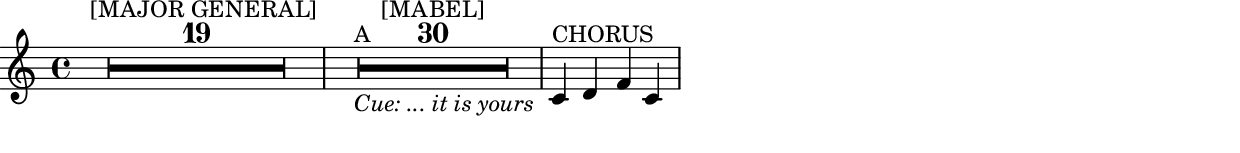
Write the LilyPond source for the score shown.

%% Generated by lilypond-book
%% Options: [exampleindent=10.16\mm,indent=0\mm,line-width=160\mm,paper-height=845.047\pt,paper-width=597.508\pt,papersize='(cons (* 597.508 pt) (* 845.047 pt))]
\include "lilypond-book-preamble.ly"


% ****************************************************************
% Start cut-&-pastable-section
% ****************************************************************

#(ly:set-option 'eps-box-padding 3.000000)



\paper {
  #(set-paper-size '(cons (* 597.508 pt) (* 845.047 pt)))
  indent = 0\mm
  line-width = 160\mm
  % offset the left padding, also add 1mm as lilypond creates cropped
  % images with a little space on the right
  line-width = #(- line-width (* mm  3.000000) (* mm 1))
}

\layout {
  
}




% ****************************************************************
% ly snippet:
% ****************************************************************
\sourcefilename "snippets/multi-measure-rest-markup.ly"
\sourcefileline 0
%% DO NOT EDIT this file manually; it was automatically
%% generated from the LilyPond Wiki
%% (https://wiki.lilypond.community).
%%
%% Make any changes in the Wiki itself, or in
%% `Documentation/snippets/new/`, then run
%% `scripts/auxiliar/makelsr.pl`.
%%
%% This file is in the public domain.

\version "2.24.0"

\header {
%% Translation of GIT committish: f11513f36c131dab18338d6a3a729e24a927150d
  texidocja = "
複数小節にまたがる休符に付加されるマークアップは、休符の上または下に@c
中央揃えされます。マークアップが長い場合であっても、休符が広げられることは@c
ありません。休符をマークアップに合わせて広げる場合は、休符の前に空の和音を@c
追加して、それにマークアップを付加してください。

このような方法で付加されたテキストは、空の和音が本来表示されるべき@c
場所に合わせて左揃えされます。@c
しかし、小節の長さをテキストに合わせるようにすれば、テキストが中央揃え@c
されたように見えます。
"
  doctitleja = "複数小節にまたがる休符にマークアップを付加する"

%% Translation of GIT committish: 2f3474d9af596d677ed5b7ce720ae4d0954a6b51
  texidocit = "
Il testo a margine di una pausa multipla viene centrato sopra o sotto
di essa.  Se il testo è lungo, la misura non si espanderà.  Per espandere
la pausa multipla in modo che si allinei col testo, conviene usare un accordo
vuoto con del testo attaccato prima della pausa multipla.

Il testo così attaccato a una nota spaziatrice viene allineato a sinistra della
posizione in cui la nota sarebbe posta nella misura, ma se la lunghezza della
misura è determinata dalla lunghezza del testo, il testo verrà centrato.

"
  doctitleit = "Testo a margine delle pause multiple"

%% Translation of GIT committish: 41a008e75e2fe29536406cdf0d71c32a4606f2b8
  texidocfr = "
Lorsque du texte est attaché à un silence multimesure, il sera centré
dans la mesure, au-dessus ou en dessous de la portée. Afin d'étirer la
mesure dans le cas où ce texte est relativement long, il suffit
d'insérer un accord vide auquel on attache le texte en question, avant
le silence multimesure. Le texte attaché à un silence invisible sera
aligné sur la gauche de là où serait positionnée la note dans la mesure.
Cependant, si la taille de la mesure est déterminée par la longueur du
texte, il apparaîtra comme centré.
"

  doctitlefr = "Ajout de texte à un silence multimesure"

%% Translation of GIT committish: b35da384a3367d8ee49a28f697c0ae8fb88b2e1e
  texidoces = "
Los elementos de marcado aplicados a un silencio multicompás se
centran encima o debajo de éste.  Los elementos de marcado extensos
que se adjuntan a silencios multicompás no producen la expansión del
compás.  Para expandir un silencio multicompás de forma que quepa todo
el marcado, utilice un acorde vacío con un marcado aplicado antes del
silencio multicompás.

El texto aplicado a un siencio sparador de esta forma se alinea por la
izquierda a la posición en que la nota estaría situada dentro del
compás, pero si la longitud del compás está determinada por la
longitud del texto, éste aparecerá centrado.

"
  doctitlees = "Marcado de silencios multicompás"

%% Translation of GIT committish: 0a868be38a775ecb1ef935b079000cebbc64de40
  texidocde = "Textbeschriftungen, die an Mehrtaktpausen gehängt wird,
wird über oder unter der Pause zentriert.  Lange Beschriftungen
lassen den Takt nicht breiter werden.  Um eine Mehrtaktpause einer
Beschriftung anzupassen, muss eine unsichtbare Pause mit der
Beschriftung direkt vor der Mehrtaktpause eingesetzt werden.

Man sollte beachten, dass unsichtbare Pausen automatische Taktstriche
nach sich ziehen.  Text, der an eine unsichtbare Pause gehängt wird,
ist links ausgerichtet an der Position, wo die Pause erscheinen
würde.  Wenn aber die Länge des Taktes durch die Länge des Textes
bestimmt wird, sieht es so aus, als ob der Text zentriert gesetzt
ist."

  doctitlede = "Textbeschriftung und Mehrtaktpausen"



%% Translation of GIT committish: 2ba2ca2073f389842aa87f85b6c740b8488f0125
  texidocca = "
Els elements de marcatge aplicats a un silenci multicompàs se
centren a sobre o a sota del silenci.  Els elements de marcatge
extensos que s'adjunten a silencis multicompàs no produeixen
l'expansió del comàs.  Per expandir un silenci multicompàs de
forma que càpiga tot el marcatge, utilitzeu un acord buit amb un
marcatge aplicat abans del silenci multicompàs.

El text aplicat a un silenci separador d'aquesta forma s'alinea
per l'esquerra a la posició en la qual la nota estaria situada
dins del compàs, però si la longitud del compàs està determinada
per la longitud del text, el text apareixerà centrat.

"
  doctitleca = "Marcatge de silencis multicompàs"

  categories = "Rhythms, Text"

  texidoc = "
Markups attached to a multi-measure rest will be centered above or
below it. Long markups attached to multi-measure rests do not cause the
measure to expand. To expand a multi-measure rest to fit the markup,
use an empty chord with an attached markup before the multi-measure
rest. Text attached to a spacer rest in this way is left-aligned to the
position where the note would be placed in the measure, but if the
measure length is determined by the length of the text, the text will
appear to be centered.
"

  doctitle = "Multi-measure rest markup"
} % begin verbatim


\relative c' {
  \compressMMRests {
    \textLengthOn
    <>^\markup { [MAJOR GENERAL] }
    R1*19
    <>_\markup { \italic { Cue: ... it is yours } }
    <>^\markup { A }
    R1*30^\markup { [MABEL] }
    \textLengthOff
    c4^\markup { CHORUS } d f c
  }
}



% ****************************************************************
% end ly snippet
% ****************************************************************
